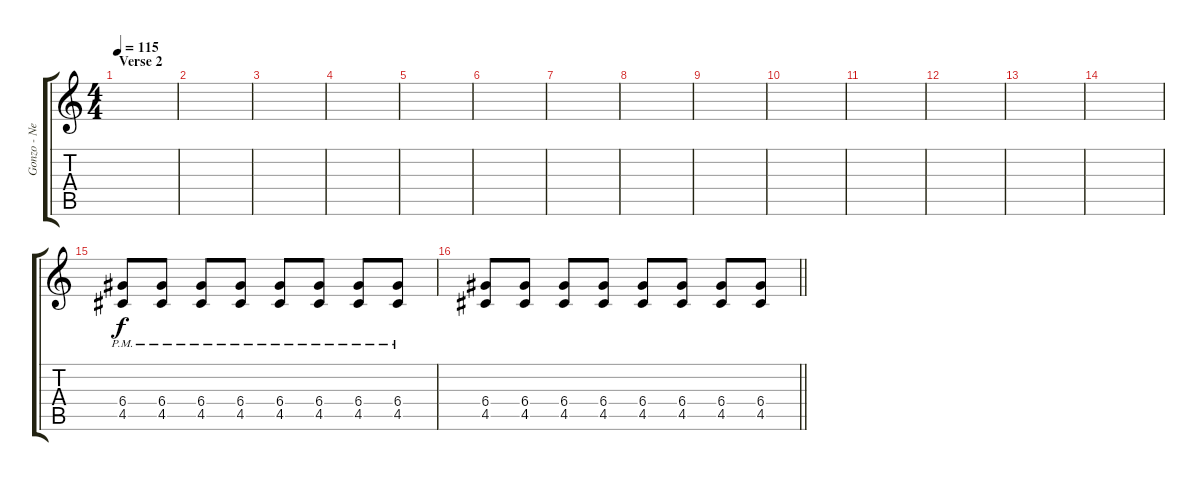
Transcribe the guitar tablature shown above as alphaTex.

\track ("Gonzo - Neck 2" "Gonzo - Ne") {instrument distortionguitar}
\staff {score tabs}
\tuning (E4 B3 G3 D3 A2 E2) {hide}
\ts (4 4)
\section ("" "Verse 2")
\tempo 115
\clef g2
\ks c
|
|
|
|
|
|
|
|
|
|
|
|
|
|
(6.4{pm} 4.5{pm}).8 (6.4{pm} 4.5{pm}).8 (6.4{pm} 4.5{pm}).8 (6.4{pm} 4.5{pm}).8 (6.4{pm} 4.5{pm}).8 (6.4{pm} 4.5{pm}).8 (6.4{pm} 4.5{pm}).8 (6.4{pm} 4.5{pm}).8 |
\barLineRight lightlight
(6.4 4.5).8 (6.4 4.5).8 (6.4 4.5).8 (6.4 4.5).8 (6.4 4.5).8 (6.4 4.5).8 (6.4 4.5).8 (6.4 4.5).8
